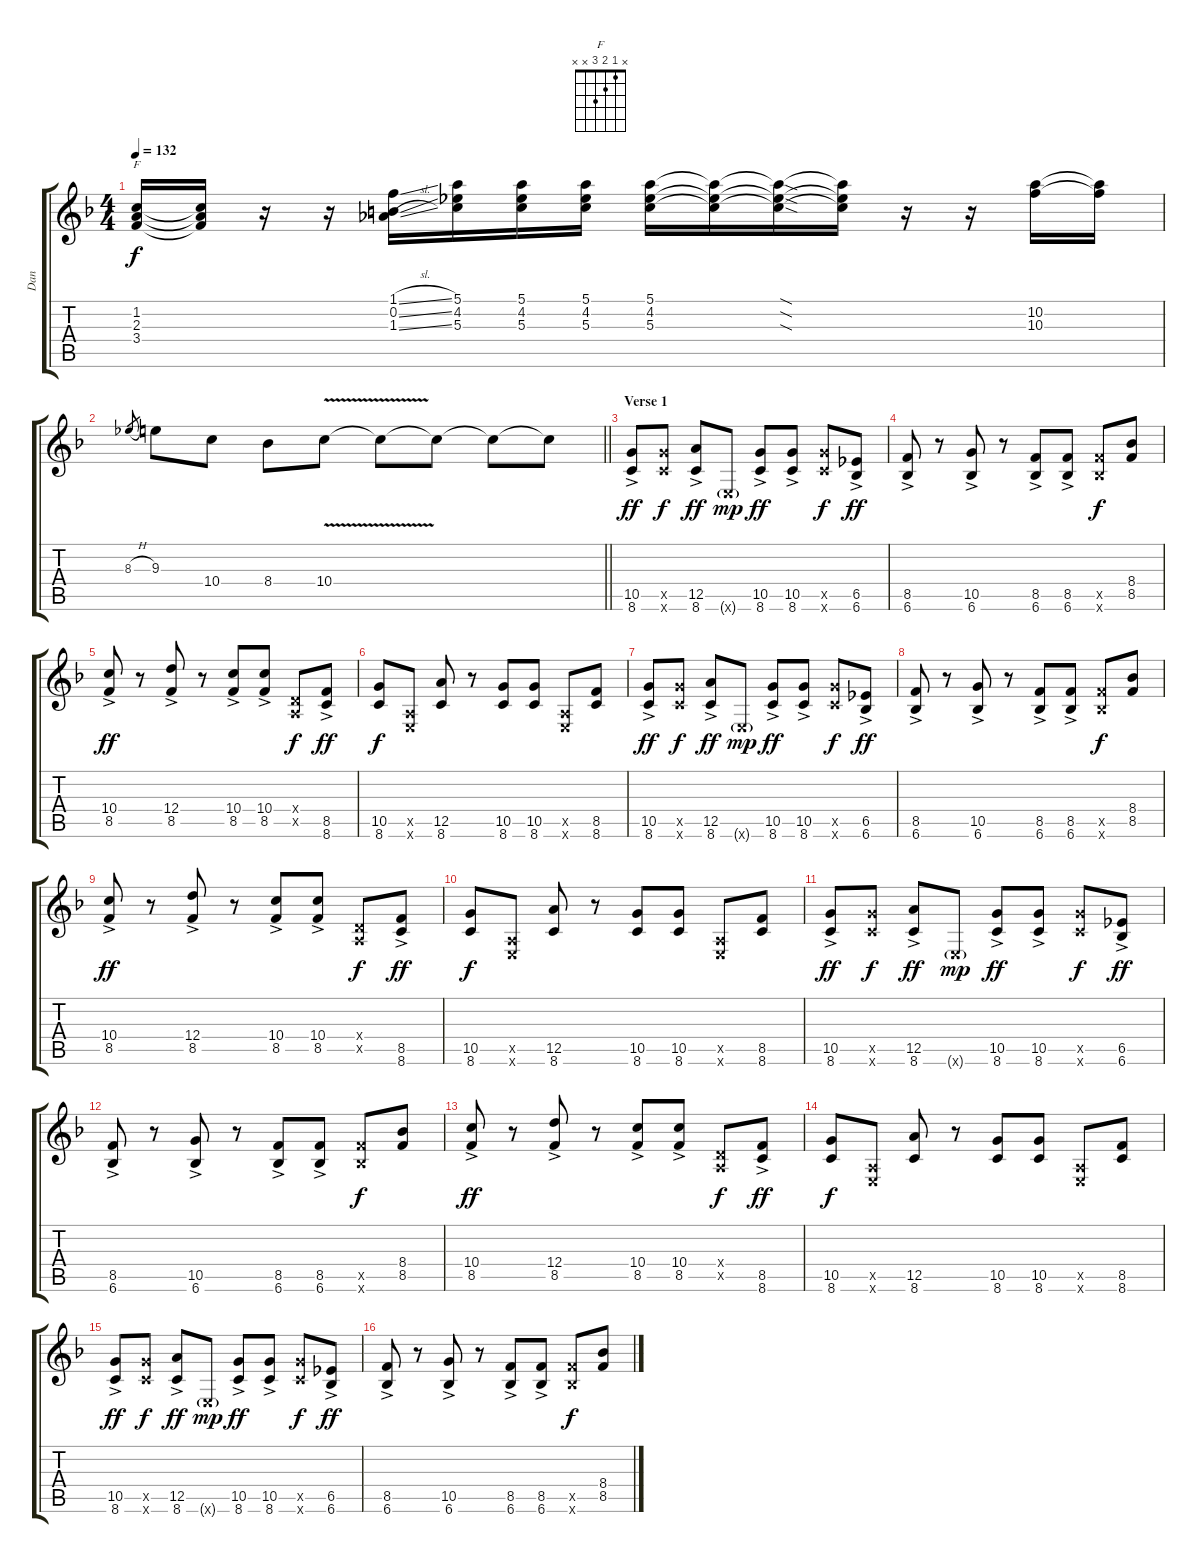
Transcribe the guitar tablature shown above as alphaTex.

\track ("Dan" "Dan") {instrument distortionguitar}
\staff {score tabs}
\tuning (E4 B3 G3 D3 A2 E2) {hide}
\chord ("F" x 1 2 3 x x)
\ts (4 4)
\tempo 132
\clef g2
\ks f
(1.2 2.3 3.4).16{ch "F" dy f} (1.2{t} 2.3{t} 3.4{t}).16 r.16 r.16 (1.1{sl} 0.2{sl} 1.3{sl}).16 (5.1 4.2 5.3).16 (5.1 4.2 5.3).16 (5.1 4.2 5.3).16 (5.1 4.2 5.3).16 (5.1{t} 4.2{t} 5.3{t}).16 (5.1{sod t} 4.2{sod t} 5.3{sod t}).16 (5.1{t} 4.2{t} 5.3{t}).16 r.16 r.16 (10.2 10.3).16 (10.2{t} 10.3{t}).16 |
\barLineRight lightlight
8.3{h}.8{gr} 9.3.8 10.4.8 8.4.8 10.4{v}.8 10.4{t}.8 10.4{t}.8 10.4{t}.8 10.4{t}.8 |
\section ("" "Verse 1")
(10.5{ac} 8.6{ac}).8{dy ff} (10.5{x} 8.6{x}).8{dy f} (12.5{ac} 8.6{ac}).8{dy ff} 0.6{g x}.8{dy mp} (10.5{ac} 8.6{ac}).8{dy ff} (10.5{ac} 8.6{ac}).8 (10.5{x} 8.6{x}).8{dy f} (6.5{ac} 6.6{ac}).8{dy ff} |
(8.5{ac} 6.6{ac}).8 r.8 (10.5{ac} 6.6{ac}).8 r.8 (8.5{ac} 6.6{ac}).8 (8.5{ac} 6.6{ac}).8 (8.5{x} 6.6{x}).8{dy f} (8.4 8.5).8 |
(10.4{ac} 8.5{ac}).8{dy ff} r.8 (12.4{ac} 8.5{ac}).8 r.8 (10.4{ac} 8.5{ac}).8 (10.4{ac} 8.5{ac}).8 (0.4{x} 0.5{x}).8{dy f} (8.5{ac} 8.6{ac}).8{dy ff} |
(10.5 8.6).8{dy f} (0.5{x} 0.6{x}).8 (12.5 8.6).8 r.8 (10.5 8.6).8 (10.5 8.6).8 (0.5{x} 0.6{x}).8 (8.5 8.6).8 |
(10.5{ac} 8.6{ac}).8{dy ff} (10.5{x} 8.6{x}).8{dy f} (12.5{ac} 8.6{ac}).8{dy ff} 0.6{g x}.8{dy mp} (10.5{ac} 8.6{ac}).8{dy ff} (10.5{ac} 8.6{ac}).8 (10.5{x} 8.6{x}).8{dy f} (6.5{ac} 6.6{ac}).8{dy ff} |
(8.5{ac} 6.6{ac}).8 r.8 (10.5{ac} 6.6{ac}).8 r.8 (8.5{ac} 6.6{ac}).8 (8.5{ac} 6.6{ac}).8 (8.5{x} 6.6{x}).8{dy f} (8.4 8.5).8 |
(10.4{ac} 8.5{ac}).8{dy ff} r.8 (12.4{ac} 8.5{ac}).8 r.8 (10.4{ac} 8.5{ac}).8 (10.4{ac} 8.5{ac}).8 (0.4{x} 0.5{x}).8{dy f} (8.5{ac} 8.6{ac}).8{dy ff} |
(10.5 8.6).8{dy f} (0.5{x} 0.6{x}).8 (12.5 8.6).8 r.8 (10.5 8.6).8 (10.5 8.6).8 (0.5{x} 0.6{x}).8 (8.5 8.6).8 |
(10.5{ac} 8.6{ac}).8{dy ff} (10.5{x} 8.6{x}).8{dy f} (12.5{ac} 8.6{ac}).8{dy ff} 0.6{g x}.8{dy mp} (10.5{ac} 8.6{ac}).8{dy ff} (10.5{ac} 8.6{ac}).8 (10.5{x} 8.6{x}).8{dy f} (6.5{ac} 6.6{ac}).8{dy ff} |
(8.5{ac} 6.6{ac}).8 r.8 (10.5{ac} 6.6{ac}).8 r.8 (8.5{ac} 6.6{ac}).8 (8.5{ac} 6.6{ac}).8 (8.5{x} 6.6{x}).8{dy f} (8.4 8.5).8 |
(10.4{ac} 8.5{ac}).8{dy ff} r.8 (12.4{ac} 8.5{ac}).8 r.8 (10.4{ac} 8.5{ac}).8 (10.4{ac} 8.5{ac}).8 (0.4{x} 0.5{x}).8{dy f} (8.5{ac} 8.6{ac}).8{dy ff} |
(10.5 8.6).8{dy f} (0.5{x} 0.6{x}).8 (12.5 8.6).8 r.8 (10.5 8.6).8 (10.5 8.6).8 (0.5{x} 0.6{x}).8 (8.5 8.6).8 |
(10.5{ac} 8.6{ac}).8{dy ff} (10.5{x} 8.6{x}).8{dy f} (12.5{ac} 8.6{ac}).8{dy ff} 0.6{g x}.8{dy mp} (10.5{ac} 8.6{ac}).8{dy ff} (10.5{ac} 8.6{ac}).8 (10.5{x} 8.6{x}).8{dy f} (6.5{ac} 6.6{ac}).8{dy ff} |
(8.5{ac} 6.6{ac}).8 r.8 (10.5{ac} 6.6{ac}).8 r.8 (8.5{ac} 6.6{ac}).8 (8.5{ac} 6.6{ac}).8 (8.5{x} 6.6{x}).8{dy f} (8.4 8.5).8
